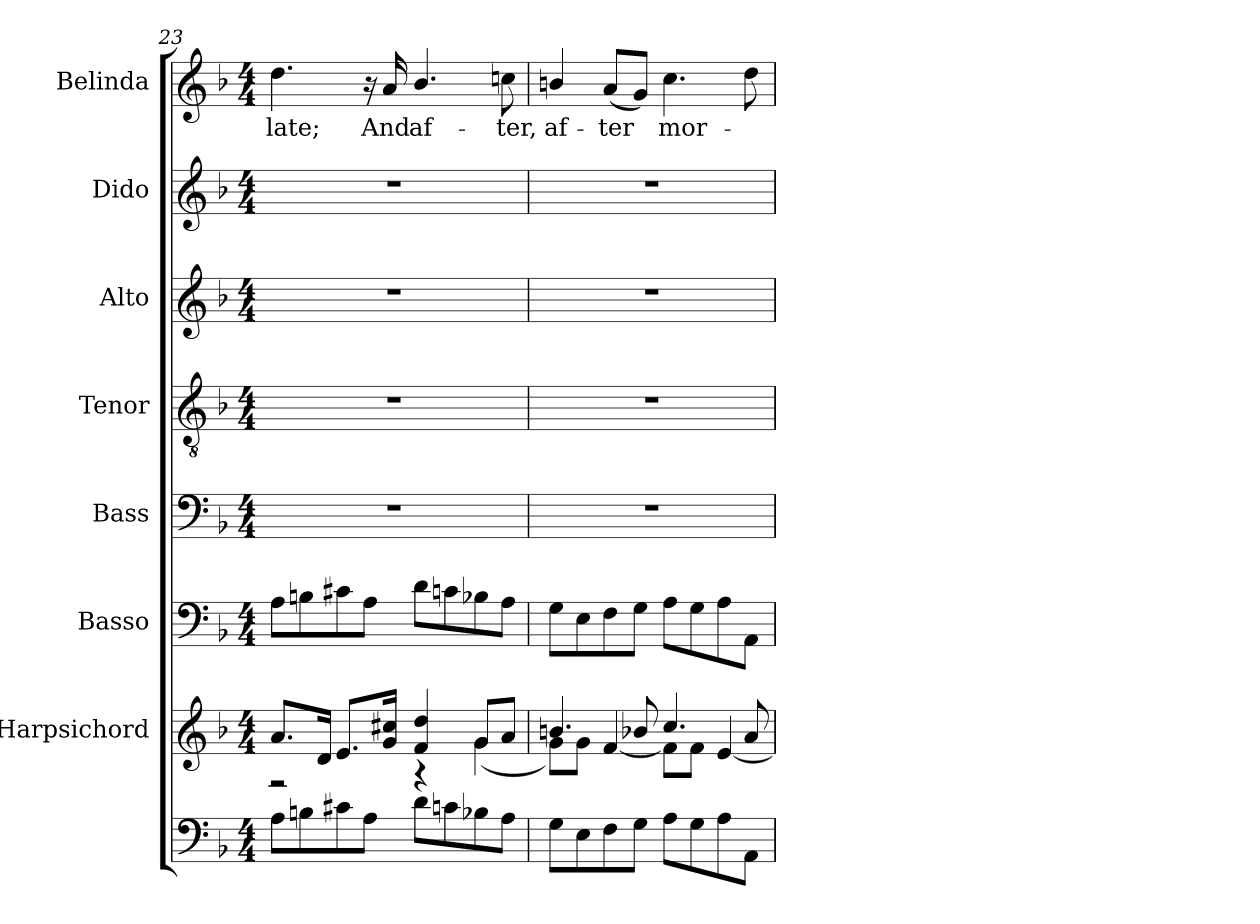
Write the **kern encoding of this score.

**kern	**kern	**kern	**kern	**kern	**kern	**kern	**kern	**text
*part8	*part7	*part6	*part5	*part4	*part3	*part2	*part1	*part1
*staff8	*staff7	*staff6	*staff5	*staff4	*staff3	*staff2	*staff1	*staff1
*	*I"Harpsichord	*I"Basso	*I"Bass	*I"Tenor	*I"Alto	*I"Dido	*I"Belinda	*
*	*	*	*I'B.	*I'T.	*I'A.	*	*	*
*clefF4	*clefG2	*clefF4	*clefF4	*clefGv2	*clefG2	*clefG2	*clefG2	*
*	*	*	*	*ITrd7c12	*	*	*	*
*k[b-]	*k[b-]	*k[b-]	*k[b-]	*k[b-]	*k[b-]	*k[b-]	*k[b-]	*
*F:	*F:	*F:	*F:	*F:	*F:	*F:	*F:	*
*M4/4	*M4/4	*M4/4	*M4/4	*M4/4	*M4/4	*M4/4	*M4/4	*
=23	=23	=23	=23	=23	=23	=23	=23	=23
*	*^	*	*	*	*	*	*	*
!	!	!	!	!	!	!	!	!	!LO:LY:b:color=#000000
8Ai\L	8.ai/L	2r	8Ai\L	1r	1r	1r	1r	4.ddi\	late;
8Bni\	.	.	8Bni\	.	.	.	.	.	.
.	16di/Jk	.	.	.	.	.	.	.	.
8c#Xi\	8.ei/L	.	8c#Xi\	.	.	.	.	.	.
8Ai\J	.	.	8Ai\J	.	.	.	.	16r	.
!	!	!	!	!	!	!	!	!	!LO:LY:b:color=#000000
.	16gi/ 16cc#XiJk	.	.	.	.	.	.	16ai/	And
!	!	!	!	!	!	!	!	!	!LO:LY:b:color=#000000
8di\L	4fi/ 4ddi	4r	8di\L	.	.	.	.	4.b-i/	af-
8cni\	.	.	8cni\	.	.	.	.	.	.
8B-Xi\	8gi/L	(4gi\	8B-Xi\	.	.	.	.	.	.
!	!	!	!	!	!	!	!	!	!LO:LY:b:color=#000000
8Ai\J	8ai/J	.	8Ai\J	.	.	.	.	8ccni\	-ter,
=24	=24	=24	=24	=24	=24	=24	=24	=24	=24
!	!	!	!	!	!	!	!	!	!LO:LY:b:color=#000000
8Gi\L	4.bni/	8gi\L)	8Gi\L	1r	1r	1r	1r	4bni/	af-
8Ei\	.	8gi\J	8Ei\	.	.	.	.	.	.
!	!	!	!	!	!	!	!	!	!LO:LY:b:color=#000000
8Fi\	.	[4fi/	8Fi\	.	.	.	.	(8ai/L	-ter
8Gi\J	8b-Xi/	.	8Gi\J	.	.	.	.	8gi/J)	.
!	!	!	!	!	!	!	!	!	!LO:LY:b:color=#000000
8Ai\L	4.cci/	8fi\L]	8Ai\L	.	.	.	.	4.cci\	mor-
8Gi\	.	8fi\J	8Gi\	.	.	.	.	.	.
8Ai\	.	[4ei/	8Ai\	.	.	.	.	.	.
8AAi\J	8ai/	.	8AAi\J	.	.	.	.	8ddi\	.
*	*v	*v	*	*	*	*	*	*	*
=	=	=	=	=	=	=	=	=
*-	*-	*-	*-	*-	*-	*-	*-	*-
